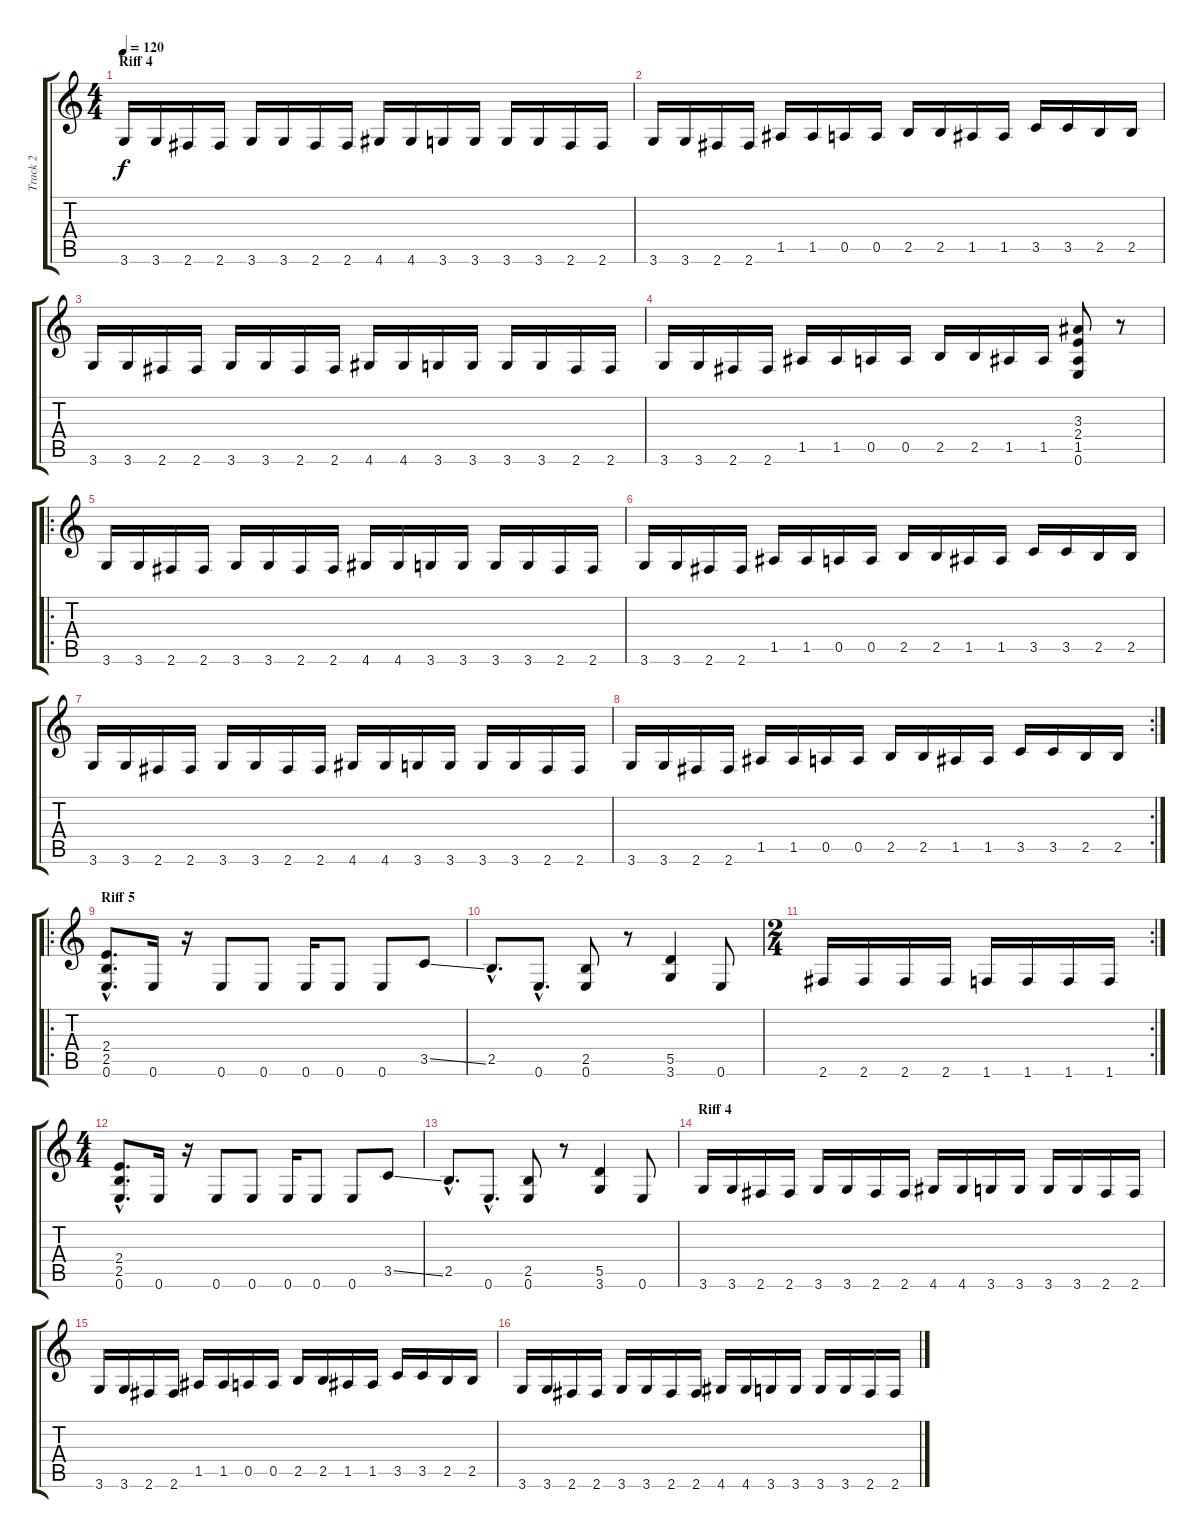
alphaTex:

\track ("Track 2" "Track 2") {instrument distortionguitar}
\staff {score tabs}
\tuning (E4 B3 G3 D3 A2 E2) {hide}
\ts (4 4)
\section ("" "Riff 4")
\tempo 120
\clef g2
\ks c
3.6.16{dy f} 3.6.16 2.6.16 2.6.16 3.6.16 3.6.16 2.6.16 2.6.16 4.6.16 4.6.16 3.6.16 3.6.16 3.6.16 3.6.16 2.6.16 2.6.16 |
3.6.16 3.6.16 2.6.16 2.6.16 1.5.16 1.5.16 0.5.16 0.5.16 2.5.16 2.5.16 1.5.16 1.5.16 3.5.16 3.5.16 2.5.16 2.5.16 |
3.6.16 3.6.16 2.6.16 2.6.16 3.6.16 3.6.16 2.6.16 2.6.16 4.6.16 4.6.16 3.6.16 3.6.16 3.6.16 3.6.16 2.6.16 2.6.16 |
3.6.16 3.6.16 2.6.16 2.6.16 1.5.16 1.5.16 0.5.16 0.5.16 2.5.16 2.5.16 1.5.16 1.5.16 (3.3 2.4 1.5 0.6).8 r.8 |
\ro
3.6.16 3.6.16 2.6.16 2.6.16 3.6.16 3.6.16 2.6.16 2.6.16 4.6.16 4.6.16 3.6.16 3.6.16 3.6.16 3.6.16 2.6.16 2.6.16 |
3.6.16 3.6.16 2.6.16 2.6.16 1.5.16 1.5.16 0.5.16 0.5.16 2.5.16 2.5.16 1.5.16 1.5.16 3.5.16 3.5.16 2.5.16 2.5.16 |
3.6.16 3.6.16 2.6.16 2.6.16 3.6.16 3.6.16 2.6.16 2.6.16 4.6.16 4.6.16 3.6.16 3.6.16 3.6.16 3.6.16 2.6.16 2.6.16 |
\rc 2
3.6.16 3.6.16 2.6.16 2.6.16 1.5.16 1.5.16 0.5.16 0.5.16 2.5.16 2.5.16 1.5.16 1.5.16 3.5.16 3.5.16 2.5.16 2.5.16 |
\ro
\section ("" "Riff 5")
(2.4{hac} 2.5{hac} 0.6{hac}).8{d} 0.6.16 r.16 0.6.8 0.6.8 0.6.16 0.6.8 0.6.8 3.5{ss}.8 |
2.5{hac}.8{d} 0.6{hac}.8{d} (2.5 0.6).8 r.8 (5.5 3.6).4 0.6.8 |
\rc 2
\ts (2 4)
2.6.16 2.6.16 2.6.16 2.6.16 1.6.16 1.6.16 1.6.16 1.6.16 |
\ts (4 4)
(2.4{hac} 2.5{hac} 0.6{hac}).8{d} 0.6.16 r.16 0.6.8 0.6.8 0.6.16 0.6.8 0.6.8 3.5{ss}.8 |
2.5{hac}.8{d} 0.6{hac}.8{d} (2.5 0.6).8 r.8 (5.5 3.6).4 0.6.8 |
\section ("" "Riff 4")
3.6.16 3.6.16 2.6.16 2.6.16 3.6.16 3.6.16 2.6.16 2.6.16 4.6.16 4.6.16 3.6.16 3.6.16 3.6.16 3.6.16 2.6.16 2.6.16 |
3.6.16 3.6.16 2.6.16 2.6.16 1.5.16 1.5.16 0.5.16 0.5.16 2.5.16 2.5.16 1.5.16 1.5.16 3.5.16 3.5.16 2.5.16 2.5.16 |
3.6.16 3.6.16 2.6.16 2.6.16 3.6.16 3.6.16 2.6.16 2.6.16 4.6.16 4.6.16 3.6.16 3.6.16 3.6.16 3.6.16 2.6.16 2.6.16
